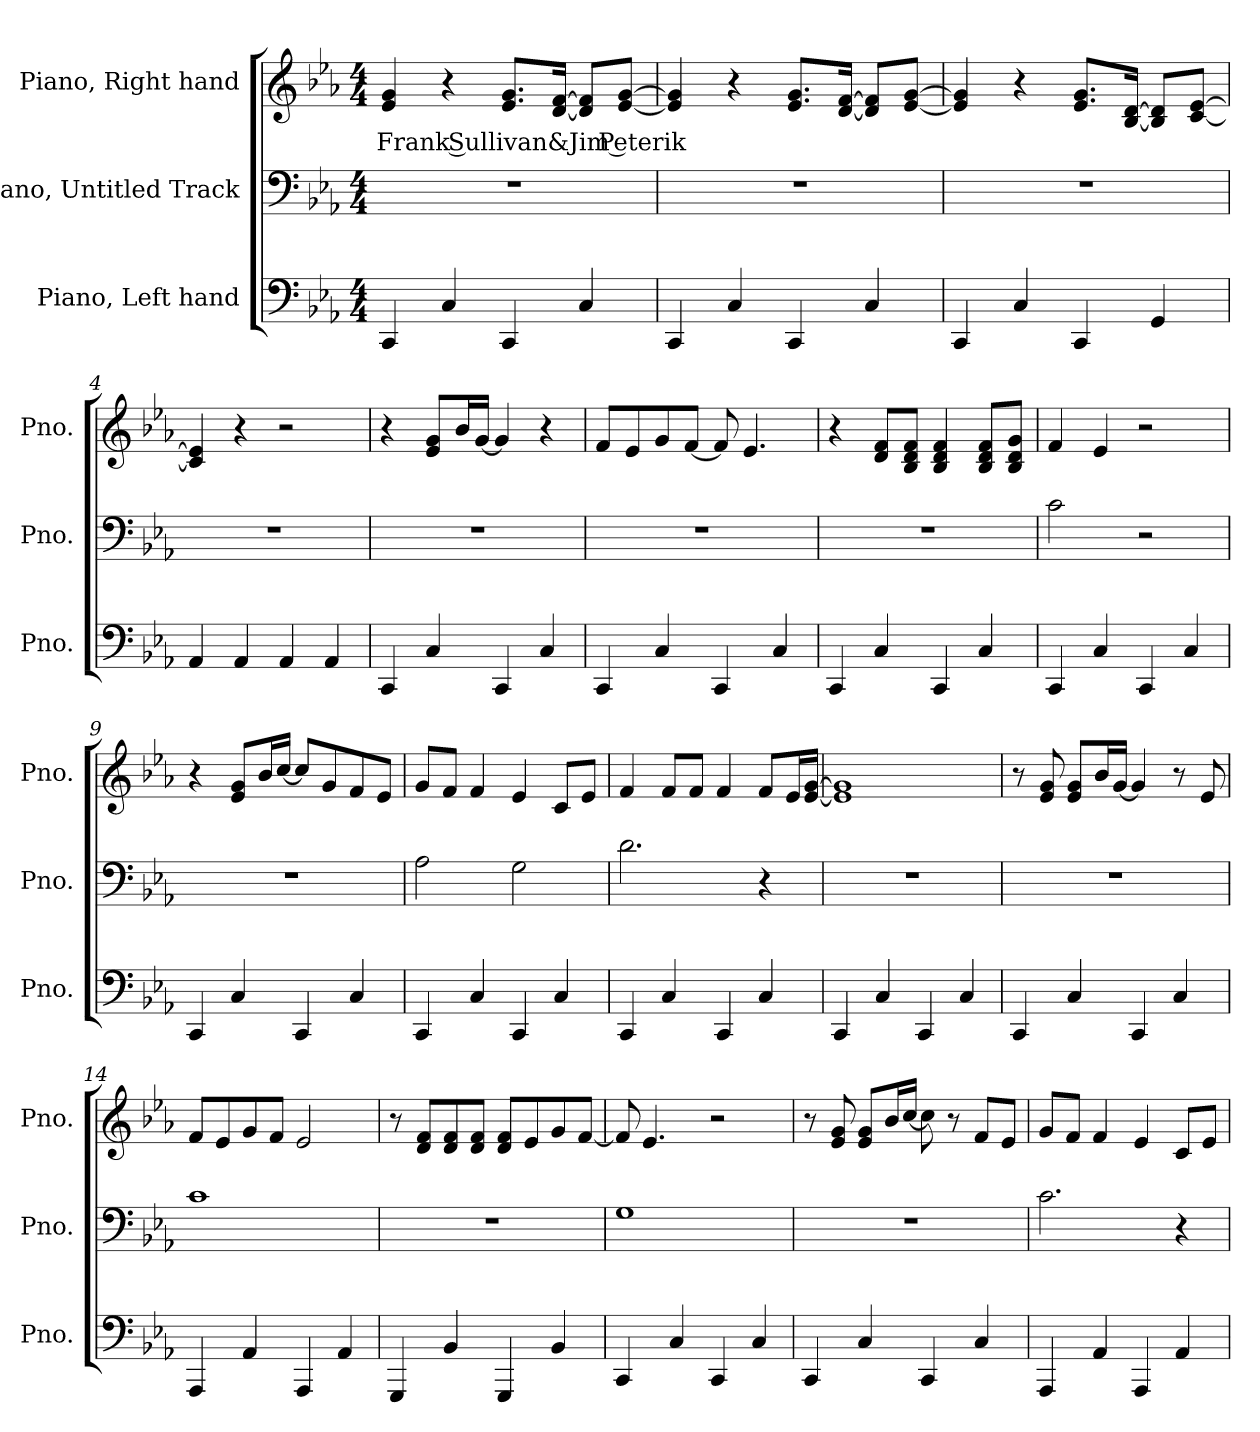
**kern	**kern	**kern	**text
*part3	*part2	*part1	*part1
*staff3	*staff2	*staff1	*staff1
*I"Piano, Left hand	*I"Piano, Untitled Track	*I"Piano, Right hand	*
*I'Pno.	*I'Pno.	*I'Pno.	*
*clefF4	*clefF4	*clefG2	*
*k[b-e-a-]	*k[b-e-a-]	*k[b-e-a-]	*
*M4/4	*M4/4	*M4/4	*
*MM120	*MM120	*MM120	*
=1	=1	=1	=1
!	!	!	!LO:LY:b
4CC/	1r	4e-/ 4g/	Frank Sullivan&Jim Peterik
4C/	.	4r	.
4CC/	.	8.e-/ 8.g/L	.
.	.	[16d/ [16f/Jk	.
4C/	.	8d/] 8f/]L	.
.	.	[8e-/ [8g/J	.
=2	=2	=2	=2
4CC/	1r	4e-/] 4g/]	.
4C/	.	4r	.
4CC/	.	8.e-/ 8.g/L	.
.	.	[16d/ [16f/Jk	.
4C/	.	8d/] 8f/]L	.
.	.	[8e-/ [8g/J	.
!!LO:LB:g=z
=3	=3	=3	=3
4CC/	1r	4e-/] 4g/]	.
4C/	.	4r	.
4CC/	.	8.e-/ 8.g/L	.
.	.	[16B-/ [16d/Jk	.
4GG/	.	8B-/] 8d/]L	.
.	.	[8c/ [8e-/J	.
=4	=4	=4	=4
4AA-/	1r	4c/] 4e-/]	.
4AA-/	.	4r	.
4AA-/	.	2r	.
4AA-/	.	.	.
=5	=5	=5	=5
4CC/	1r	4r	.
4C/	.	8e-/ 8g/L	.
.	.	16b-/L	.
.	.	[16g/JJ	.
4CC/	.	4g/]	.
4C/	.	4r	.
=6	=6	=6	=6
4CC/	1r	8f/L	.
.	.	8e-/	.
4C/	.	8g/	.
.	.	[8f/J	.
4CC/	.	8f/]	.
.	.	4.e-/	.
4C/	.	.	.
=7	=7	=7	=7
4CC/	1r	4r	.
4C/	.	8d/ 8f/L	.
.	.	8B-/ 8d/ 8f/J	.
4CC/	.	4B-/ 4d/ 4f/	.
4C/	.	8B-/ 8d/ 8f/L	.
.	.	8B-/ 8d/ 8g/J	.
=8	=8	=8	=8
4CC/	2c\	4f/	.
4C/	.	4e-/	.
4CC/	2r	2r	.
4C/	.	.	.
!!LO:LB:g=z
=9	=9	=9	=9
4CC/	1r	4r	.
4C/	.	8e-/ 8g/L	.
.	.	16b-/L	.
.	.	[16cc/JJ	.
4CC/	.	8cc/L]	.
.	.	8g/	.
4C/	.	8f/	.
.	.	8e-/J	.
=10	=10	=10	=10
4CC/	2A-\	8g/L	.
.	.	8f/J	.
4C/	.	4f/	.
4CC/	2G\	4e-/	.
4C/	.	8c/L	.
.	.	8e-/J	.
=11	=11	=11	=11
4CC/	2.d\	4f/	.
4C/	.	8f/L	.
.	.	8f/J	.
4CC/	.	4f/	.
4C/	4r	8f/L	.
.	.	16e-/L	.
.	.	[16e-/ [16g/JJ	.
=12	=12	=12	=12
4CC/	1r	1e-] 1g]	.
4C/	.	.	.
4CC/	.	.	.
4C/	.	.	.
=13	=13	=13	=13
4CC/	1r	8r	.
.	.	8e-/ 8g/	.
4C/	.	8e-/ 8g/L	.
.	.	16b-/L	.
.	.	[16g/JJ	.
4CC/	.	4g/]	.
4C/	.	8r	.
.	.	8e-/	.
!!LO:LB:g=z
=14	=14	=14	=14
4AAA-/	1c	8f/L	.
.	.	8e-/	.
4AA-/	.	8g/	.
.	.	8f/J	.
4AAA-/	.	2e-/	.
4AA-/	.	.	.
=15	=15	=15	=15
4GGG/	1r	8r	.
.	.	8d/ 8f/L	.
4BB-/	.	8d/ 8f/	.
.	.	8d/ 8f/J	.
4GGG/	.	8d/ 8f/L	.
.	.	8e-/	.
4BB-/	.	8g/	.
.	.	[8f/J	.
=16	=16	=16	=16
4CC/	1G	8f/]	.
.	.	4.e-/	.
4C/	.	.	.
4CC/	.	2r	.
4C/	.	.	.
=17	=17	=17	=17
4CC/	1r	8r	.
.	.	8e-/ 8g/	.
4C/	.	8e-/ 8g/L	.
.	.	16b-/L	.
.	.	[16cc/JJ	.
4CC/	.	8cc\]	.
.	.	8r	.
4C/	.	8f/L	.
.	.	8e-/J	.
=18	=18	=18	=18
4AAA-/	2.c\	8g/L	.
.	.	8f/J	.
4AA-/	.	4f/	.
4AAA-/	.	4e-/	.
4AA-/	4r	8c/L	.
.	.	8e-/J	.
=	=	=	=
*-	*-	*-	*-
